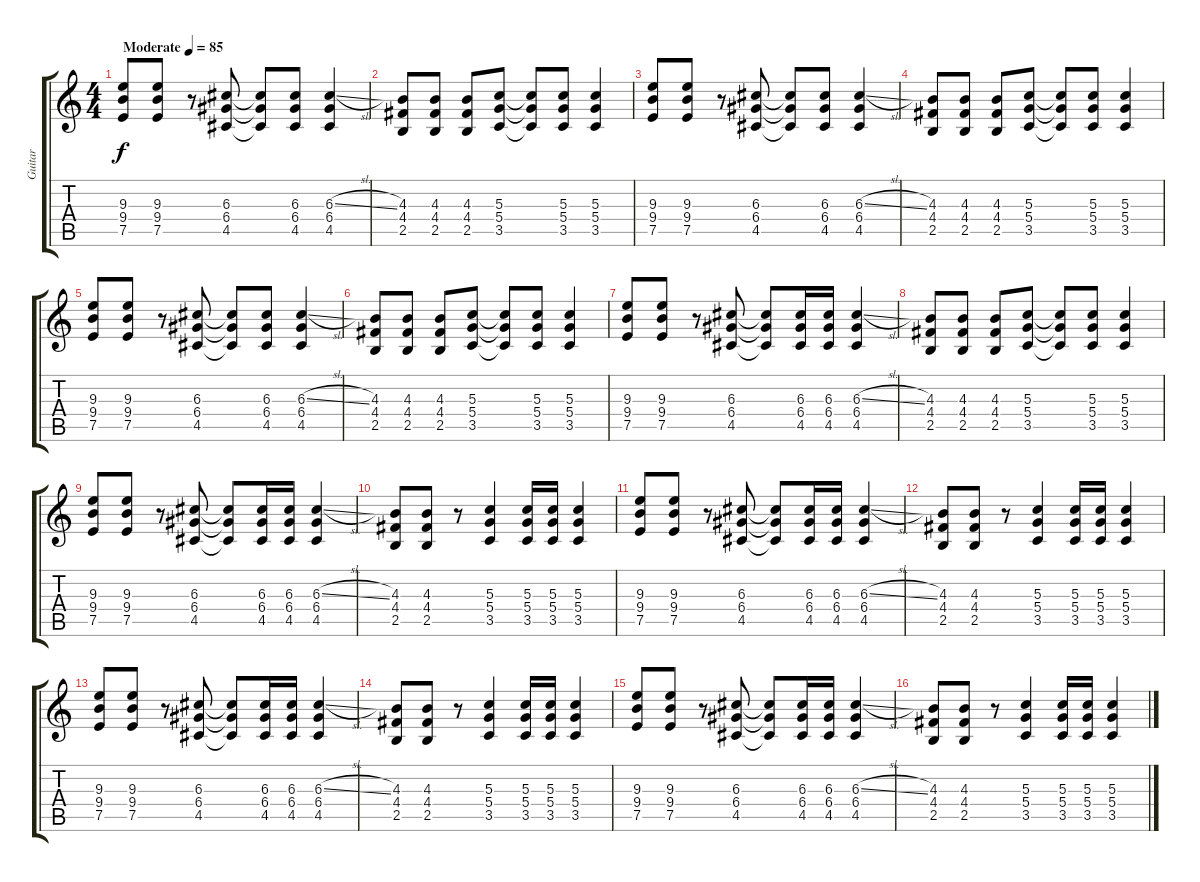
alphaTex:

\track ("Guitar" "Guitar") {instrument electricguitarclean}
\staff {score tabs}
\tuning (E4 B3 G3 D3 A2 E2) {hide}
\ts (4 4)
\tempo (85 "Moderate")
\clef g2
\ks c
(9.3 9.4 7.5).8{dy f instrument electricguitarclean} (9.3 9.4 7.5).8 r.8 (6.3 6.4 4.5).8 (6.3{t} 6.4{t} 4.5{t}).8 (6.3 6.4 4.5).8 (6.3{sl} 6.4 4.5).4 |
(4.3 4.4 2.5).8 (4.3 4.4 2.5).8 (4.3 4.4 2.5).8 (5.3 5.4 3.5).8 (5.3{t} 5.4{t} 3.5{t}).8 (5.3 5.4 3.5).8 (5.3 5.4 3.5).4 |
(9.3 9.4 7.5).8 (9.3 9.4 7.5).8 r.8 (6.3 6.4 4.5).8 (6.3{t} 6.4{t} 4.5{t}).8 (6.3 6.4 4.5).8 (6.3{sl} 6.4 4.5).4 |
(4.3 4.4 2.5).8 (4.3 4.4 2.5).8 (4.3 4.4 2.5).8 (5.3 5.4 3.5).8 (5.3{t} 5.4{t} 3.5{t}).8 (5.3 5.4 3.5).8 (5.3 5.4 3.5).4 |
(9.3 9.4 7.5).8 (9.3 9.4 7.5).8 r.8 (6.3 6.4 4.5).8 (6.3{t} 6.4{t} 4.5{t}).8 (6.3 6.4 4.5).8 (6.3{sl} 6.4 4.5).4 |
(4.3 4.4 2.5).8 (4.3 4.4 2.5).8 (4.3 4.4 2.5).8 (5.3 5.4 3.5).8 (5.3{t} 5.4{t} 3.5{t}).8 (5.3 5.4 3.5).8 (5.3 5.4 3.5).4 |
(9.3 9.4 7.5).8 (9.3 9.4 7.5).8 r.8 (6.3 6.4 4.5).8 (6.3{t} 6.4{t} 4.5{t}).8 (6.3 6.4 4.5).16 (6.3 6.4 4.5).16 (6.3{sl} 6.4 4.5).4 |
(4.3 4.4 2.5).8 (4.3 4.4 2.5).8 (4.3 4.4 2.5).8 (5.3 5.4 3.5).8 (5.3{t} 5.4{t} 3.5{t}).8 (5.3 5.4 3.5).8 (5.3 5.4 3.5).4 |
(9.3 9.4 7.5).8 (9.3 9.4 7.5).8 r.8 (6.3 6.4 4.5).8 (6.3{t} 6.4{t} 4.5{t}).8 (6.3 6.4 4.5).16 (6.3 6.4 4.5).16 (6.3{sl} 6.4 4.5).4 |
(4.3 4.4 2.5).8 (4.3 4.4 2.5).8 r.8 (5.3 5.4 3.5).4 (5.3 5.4 3.5).16 (5.3 5.4 3.5).16 (5.3 5.4 3.5).4 |
(9.3 9.4 7.5).8 (9.3 9.4 7.5).8 r.8 (6.3 6.4 4.5).8 (6.3{t} 6.4{t} 4.5{t}).8 (6.3 6.4 4.5).16 (6.3 6.4 4.5).16 (6.3{sl} 6.4 4.5).4 |
(4.3 4.4 2.5).8 (4.3 4.4 2.5).8 r.8 (5.3 5.4 3.5).4 (5.3 5.4 3.5).16 (5.3 5.4 3.5).16 (5.3 5.4 3.5).4 |
(9.3 9.4 7.5).8 (9.3 9.4 7.5).8 r.8 (6.3 6.4 4.5).8 (6.3{t} 6.4{t} 4.5{t}).8 (6.3 6.4 4.5).16 (6.3 6.4 4.5).16 (6.3{sl} 6.4 4.5).4 |
(4.3 4.4 2.5).8 (4.3 4.4 2.5).8 r.8 (5.3 5.4 3.5).4 (5.3 5.4 3.5).16 (5.3 5.4 3.5).16 (5.3 5.4 3.5).4 |
(9.3 9.4 7.5).8 (9.3 9.4 7.5).8 r.8 (6.3 6.4 4.5).8 (6.3{t} 6.4{t} 4.5{t}).8 (6.3 6.4 4.5).16 (6.3 6.4 4.5).16 (6.3{sl} 6.4 4.5).4 |
(4.3 4.4 2.5).8 (4.3 4.4 2.5).8 r.8 (5.3 5.4 3.5).4 (5.3 5.4 3.5).16 (5.3 5.4 3.5).16 (5.3 5.4 3.5).4
